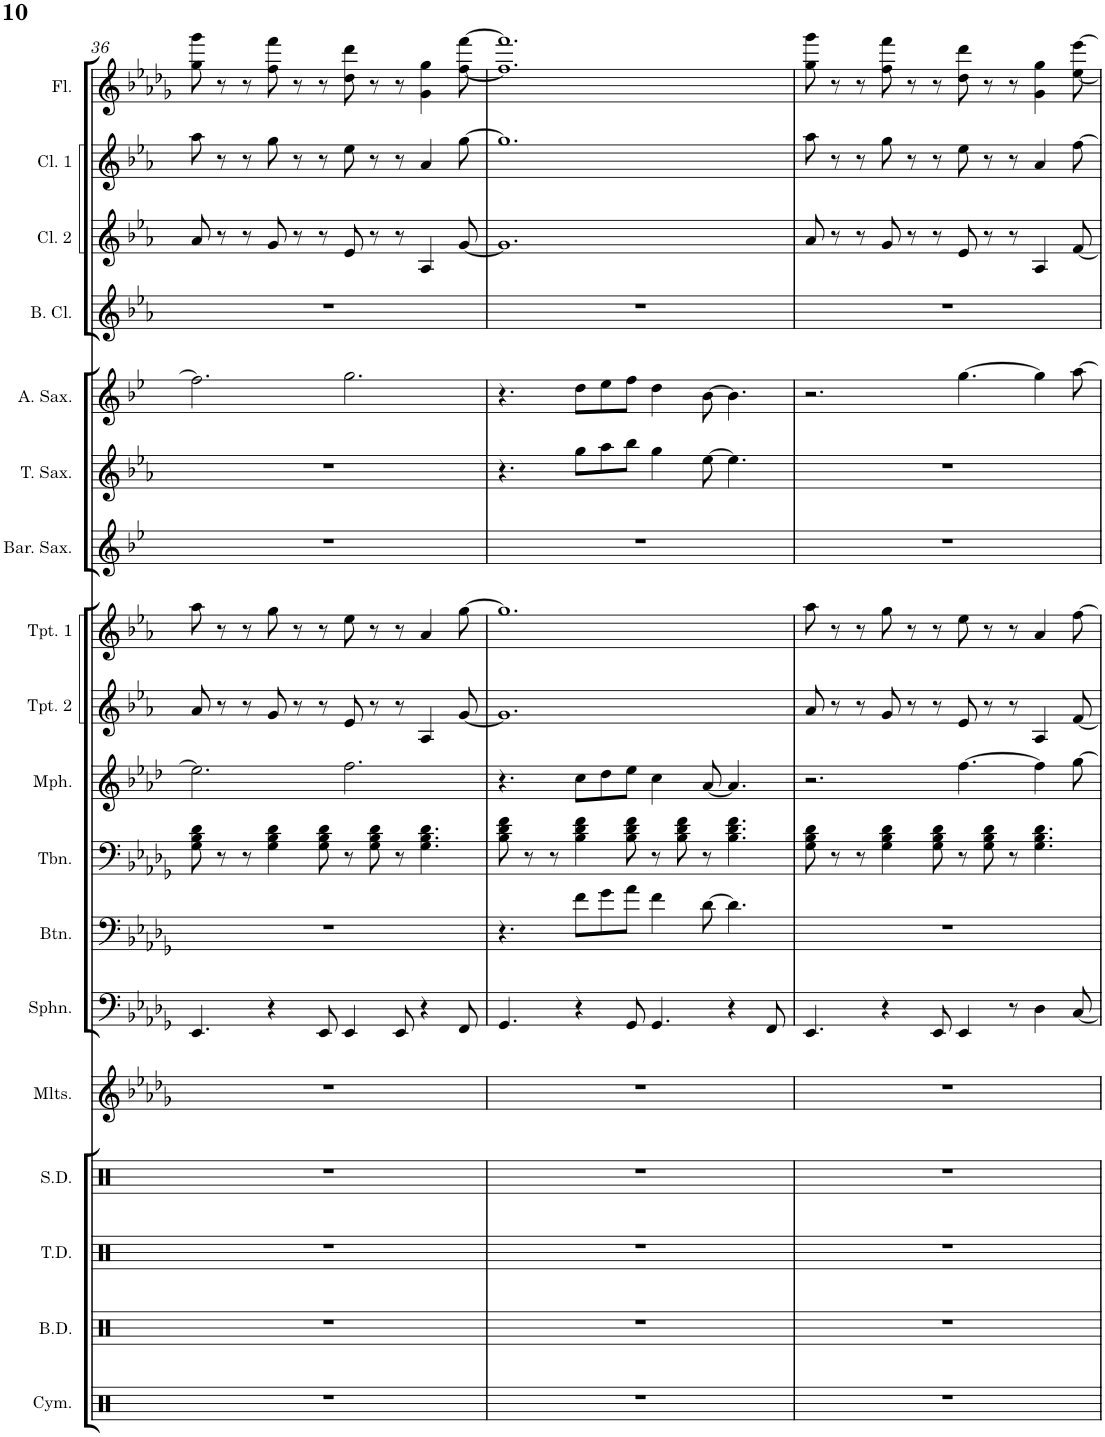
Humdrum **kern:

**kern	**kern	**kern	**kern	**kern	**kern	**kern	**kern	**kern	**kern	**kern	**kern	**kern	**kern	**kern	**kern	**kern	**kern
*part18	*part17	*part16	*part15	*part14	*part13	*part12	*part11	*part10	*part9	*part8	*part7	*part6	*part5	*part4	*part3	*part2	*part1
*staff18	*staff17	*staff16	*staff15	*staff14	*staff13	*staff12	*staff11	*staff10	*staff9	*staff8	*staff7	*staff6	*staff5	*staff4	*staff3	*staff2	*staff1
*I"Cymbals	*I"Bass Drums	*I"Tenor Drums	*I"Snare Drum	*I"Mallets	*I"Sousaphone	*I"Baritone	*I"Trombone	*I"Mellophone	*I"Trumpet 2	*I"Trumpet 1	*I"Baritone Sax	*I"Tenor Sax	*I"Alto Sax	*I"Bass Clarinet	*I"Clarinet 2	*I"Clarinet 1	*I"Flute
*I'Cym.	*I'B.D.	*I'T.D.	*I'S.D.	*I'Mlts.	*I'Sphn.	*I'Btn.	*I'Tbn.	*I'Mph.	*I'Tpt. 2	*I'Tpt. 1	*I'Bar. Sax.	*I'T. Sax.	*I'A. Sax.	*I'B. Cl.	*I'Cl. 2	*I'Cl. 1	*I'Fl.
!!LO:PB:g=z
*clefX	*clefX	*clefX	*clefX	*clefG2	*clefF4	*clefF4	*clefF4	*clefG2	*clefG2	*clefG2	*clefG2	*clefG2	*clefG2	*clefG2	*clefG2	*clefG2	*clefG2
*	*	*	*	*Trd-7c-12	*	*Trd4c7	*	*Trd4c7	*Trd1c2	*Trd1c2	*Trd12c21	*Trd8c14	*Trd5c9	*Trd8c14	*Trd1c2	*Trd1c2	*
*k[]	*k[]	*k[]	*k[]	*k[b-e-a-d-g-]	*k[b-e-a-d-g-]	*k[b-e-a-d-g-]	*k[b-e-a-d-g-]	*k[b-e-a-d-]	*k[b-e-a-]	*k[b-e-a-]	*k[b-e-]	*k[b-e-a-]	*k[b-e-]	*k[b-e-a-]	*k[b-e-a-]	*k[b-e-a-]	*k[b-e-a-d-g-]
*M12/8	*M12/8	*M12/8	*M12/8	*M12/8	*M12/8	*M12/8	*M12/8	*M12/8	*M12/8	*M12/8	*M12/8	*M12/8	*M12/8	*M12/8	*M12/8	*M12/8	*M12/8
=36	=36	=36	=36	=36	=36	=36	=36	=36	=36	=36	=36	=36	=36	=36	=36	=36	=36
1.r	1.r	1.r	1.r	1.r	4.EE-/	1.r	8G-\ 8B-\ 8d-\	2.ee-\]	8a-/	8aa-\	1.r	1.r	2.ff\]	1.r	8a-/	8aa-\	8gg-\ 8ggg-\
.	.	.	.	.	.	.	8r	.	8r	8r	.	.	.	.	8r	8r	8r
.	.	.	.	.	.	.	8r	.	8r	8r	.	.	.	.	8r	8r	8r
.	.	.	.	.	4r	.	4G-\ 4B-\ 4d-\	.	8g/	8gg\	.	.	.	.	8g/	8gg\	8ff\ 8fff\
.	.	.	.	.	.	.	.	.	8r	8r	.	.	.	.	8r	8r	8r
.	.	.	.	.	8EE-/	.	8G-\ 8B-\ 8d-\	.	8r	8r	.	.	.	.	8r	8r	8r
.	.	.	.	.	4EE-/	.	8r	2.ff\	8e-/	8ee-\	.	.	2.gg\	.	8e-/	8ee-\	8dd-\ 8ddd-\
.	.	.	.	.	.	.	8G-\ 8B-\ 8d-\	.	8r	8r	.	.	.	.	8r	8r	8r
.	.	.	.	.	8EE-/	.	8r	.	8r	8r	.	.	.	.	8r	8r	8r
.	.	.	.	.	4r	.	4.G-\ 4.B-\ 4.d-\	.	4A-/	4a-/	.	.	.	.	4A-/	4a-/	4g-\ 4gg-\
.	.	.	.	.	8FF/	.	.	.	[8g/	[8gg\	.	.	.	.	[8g/	[8gg\	[8ff\ [8fff\
=37	=37	=37	=37	=37	=37	=37	=37	=37	=37	=37	=37	=37	=37	=37	=37	=37	=37
1.r	1.r	1.r	1.r	1.r	4.GG-/	4.r	8B-\ 8d-\ 8f\	4.r	1.g]	1.gg]	1.r	4.r	4.r	1.r	1.g]	1.gg]	1.ff] 1.fff]
.	.	.	.	.	.	.	8r	.	.	.	.	.	.	.	.	.	.
.	.	.	.	.	.	.	8r	.	.	.	.	.	.	.	.	.	.
.	.	.	.	.	4r	8f\L	4B-\ 4d-\ 4f\	8cc\L	.	.	.	8gg\L	8dd\L	.	.	.	.
.	.	.	.	.	.	8g-\	.	8dd-\	.	.	.	8aa-\	8ee-\	.	.	.	.
.	.	.	.	.	8GG-/	8a-\J	8B-\ 8d-\ 8f\	8ee-\J	.	.	.	8bb-\J	8ff\J	.	.	.	.
.	.	.	.	.	4.GG-/	4f\	8r	4cc\	.	.	.	4gg\	4dd\	.	.	.	.
.	.	.	.	.	.	.	8B-\ 8d-\ 8f\	.	.	.	.	.	.	.	.	.	.
.	.	.	.	.	.	[8d-\	8r	[8a-/	.	.	.	[8ee-\	[8b-\	.	.	.	.
.	.	.	.	.	4r	4.d-\]	4.B-\ 4.d-\ 4.f\	4.a-/]	.	.	.	4.ee-\]	4.b-\]	.	.	.	.
.	.	.	.	.	8FF/	.	.	.	.	.	.	.	.	.	.	.	.
=38	=38	=38	=38	=38	=38	=38	=38	=38	=38	=38	=38	=38	=38	=38	=38	=38	=38
1.r	1.r	1.r	1.r	1.r	4.EE-/	1.r	8G-\ 8B-\ 8d-\	2.r	8a-/	8aa-\	1.r	1.r	2.r	1.r	8a-/	8aa-\	8gg-\ 8ggg-\
.	.	.	.	.	.	.	8r	.	8r	8r	.	.	.	.	8r	8r	8r
.	.	.	.	.	.	.	8r	.	8r	8r	.	.	.	.	8r	8r	8r
.	.	.	.	.	4r	.	4G-\ 4B-\ 4d-\	.	8g/	8gg\	.	.	.	.	8g/	8gg\	8ff\ 8fff\
.	.	.	.	.	.	.	.	.	8r	8r	.	.	.	.	8r	8r	8r
.	.	.	.	.	8EE-/	.	8G-\ 8B-\ 8d-\	.	8r	8r	.	.	.	.	8r	8r	8r
.	.	.	.	.	4EE-/	.	8r	[4.ff\	8e-/	8ee-\	.	.	[4.gg\	.	8e-/	8ee-\	8dd-\ 8ddd-\
.	.	.	.	.	.	.	8G-\ 8B-\ 8d-\	.	8r	8r	.	.	.	.	8r	8r	8r
.	.	.	.	.	8r	.	8r	.	8r	8r	.	.	.	.	8r	8r	8r
.	.	.	.	.	4D-\	.	4.G-\ 4.B-\ 4.d-\	4ff\]	4A-/	4a-/	.	.	4gg\]	.	4A-/	4a-/	4g-\ 4gg-\
.	.	.	.	.	[8C/	.	.	[8gg\	[8f/	[8ff\	.	.	[8aa\	.	[8f/	[8ff\	[8ee-\ [8eee-\
=	=	=	=	=	=	=	=	=	=	=	=	=	=	=	=	=	=
*-	*-	*-	*-	*-	*-	*-	*-	*-	*-	*-	*-	*-	*-	*-	*-	*-	*-
